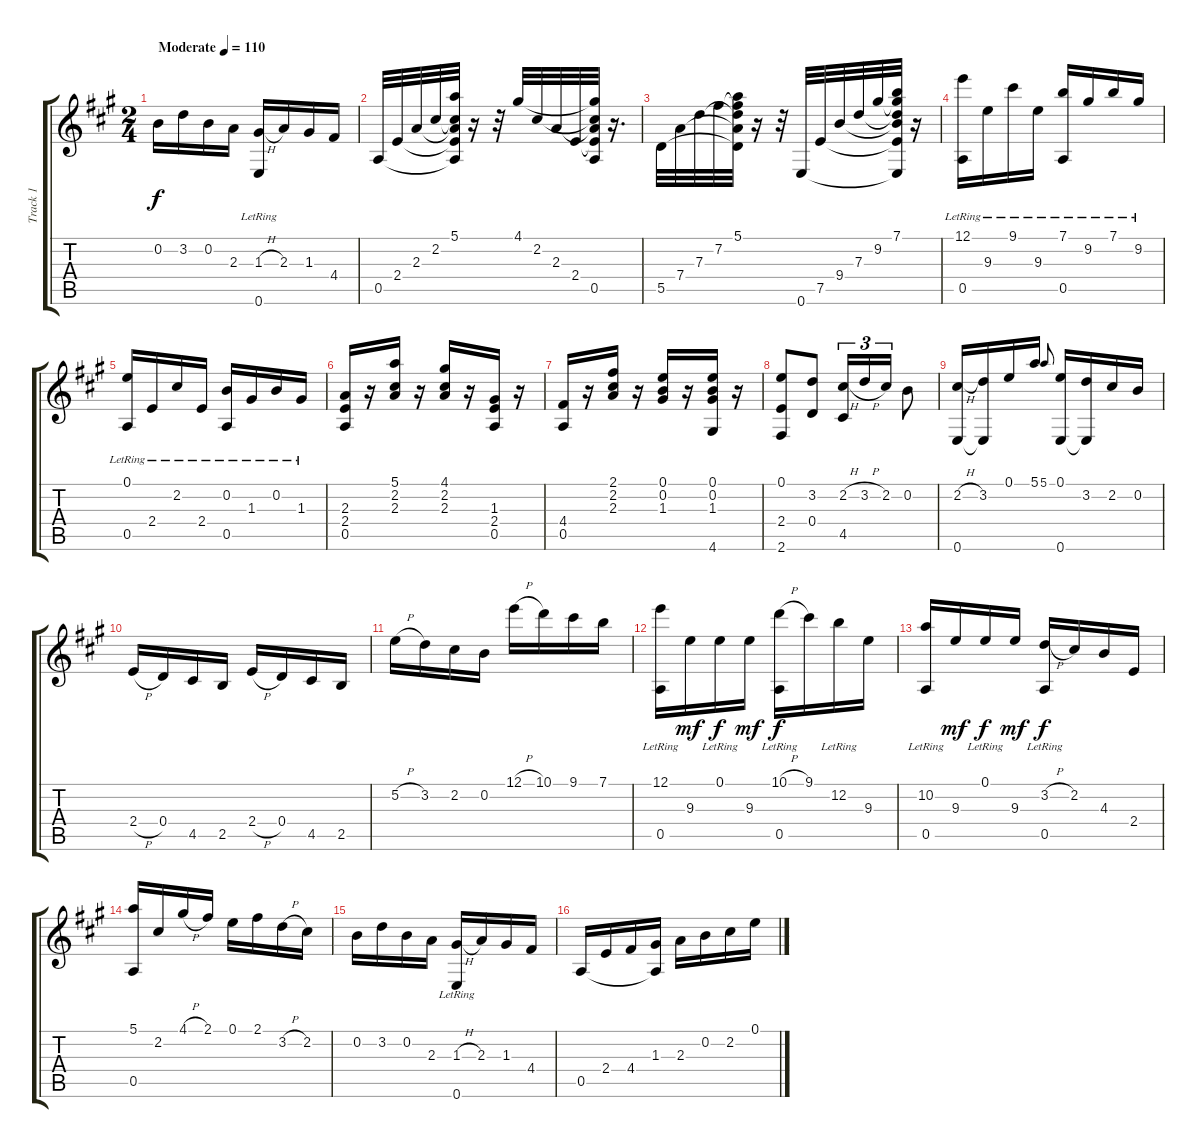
\track ("Track 1" "Track 1") {instrument acousticguitarnylon}
\staff {score tabs}
\tuning (E4 B3 G3 D3 A2 E2) {hide}
\ts (2 4)
\tempo (110 "Moderate")
\clef g2
\ks a
0.2.16{dy f instrument acousticguitarnylon} 3.2.16 0.2.16 2.3.16 (1.3{h} 0.6{lr}).16 2.3.16 1.3.16 4.4.16 |
0.5.32 2.4.32 2.3.32 2.2.32 (5.1 2.2{t} 2.3{t} 2.4{t} 0.5{t}).32 r.16 r.32 4.1.32 2.2.32 2.3.32 2.4.32 (4.1{t} 2.2{t} 2.3{t} 2.4{t} 0.5).32 r.16{d} |
5.5.32 7.4.32 7.3.32 7.2.32 (5.1 7.2{t} 7.3{t} 7.4{t} 5.5{t}).32 r.16 r.32 0.6.32 7.5.32 9.4.32 7.3.32 9.2.32 (7.1 9.2{t} 7.3{t} 9.4{t} 7.5{t} 0.6{t}).32 r.16 |
(12.1{lr} 0.5{lr}).16 9.3{lr}.16 9.1{lr}.16 9.3{lr}.16 (7.1{lr} 0.5{lr}).16 9.2{lr}.16 7.1{lr}.16 9.2{lr}.16 |
(0.1{lr} 0.5{lr}).16 2.4{lr}.16 2.2{lr}.16 2.4{lr}.16 (0.2{lr} 0.5{lr}).16 1.3{lr}.16 0.2{lr}.16 1.3{lr}.16 |
(2.3 2.4 0.5).16 r.16 (5.1 2.2 2.3).16 r.16 (4.1 2.2 2.3).16 r.16 (1.3 2.4 0.5).16 r.16 |
(4.4 0.5).16 r.16 (2.1 2.2 2.3).16 r.16 (0.1 0.2 1.3).16 r.16 (0.1 0.2 1.3 4.6).16 r.16 |
(0.1 2.4 2.6).8 (3.2 0.4).8 (2.2{h} 4.5).16{tu (3 2)} 3.2{h}.16{tu (3 2)} 2.2.16{tu (3 2)} 0.2.8 |
(2.2{h} 0.6).16 (3.2 0.6{t}).16 0.1.16 5.1.16 5.1.8{gr onbeat} (0.1 0.6).16 (3.2 0.6{t}).16 2.2.16 0.2.16 |
2.4{h}.16 0.4.16 4.5.16 2.5.16 2.4{h}.16 0.4.16 4.5.16 2.5.16 |
5.2{h}.16 3.2.16 2.2.16 0.2.16 12.1{h}.16 10.1.16 9.1.16 7.1.16 |
(12.1{lr} 0.5{lr}).16 9.3.16{dy mf} 0.1{lr}.16{dy f} 9.3.16{dy mf} (10.1{h} 0.5{lr}).16{dy f} 9.1.16 12.2{lr}.16 9.3.16 |
(10.2{lr} 0.5{lr}).16 9.3.16{dy mf} 0.1{lr}.16{dy f} 9.3.16{dy mf} (3.2{h} 0.5{lr}).16{dy f} 2.2.16 4.3.16 2.4.16 |
(5.1 0.5).16 2.2.16 4.1{h}.16 2.1.16 0.1.16 2.1.16 3.2{h}.16 2.2.16 |
0.2.16 3.2.16 0.2.16 2.3.16 (1.3{h} 0.6{lr}).16 2.3.16 1.3.16 4.4.16 |
0.5.16 2.4.16 4.4.16 (1.3 0.5{t}).16 2.3.16 0.2.16 2.2.16 0.1.16
